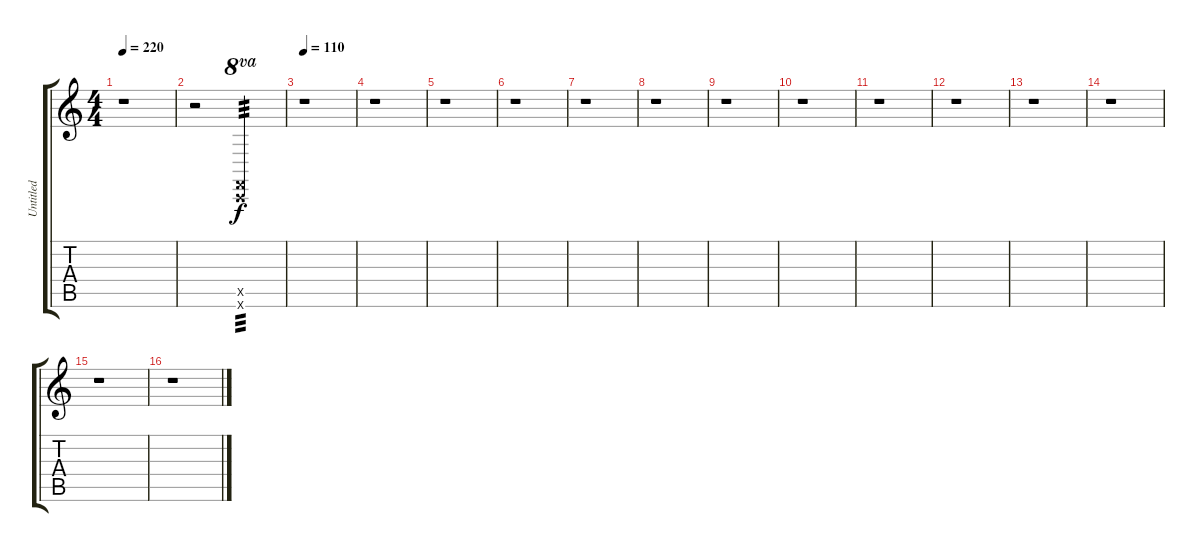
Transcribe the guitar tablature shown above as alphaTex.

\track ("Untitled" "Untitled") {instrument guitarfretnoise}
\staff {score tabs}
\tuning (C4 G3 Eb3 Bb2 F2 C2) {hide}
\ts (4 4)
\tempo 220
\clef g2
\ks c
r.1{dy f} |
r.2 (12.5{x} 12.6{x}).2{ot 8va tp 3} |
\tempo 110
r.1 |
r.1 |
r.1 |
r.1 |
r.1 |
r.1 |
r.1 |
r.1 |
r.1 |
r.1 |
r.1 |
r.1 |
r.1 |
r.1
